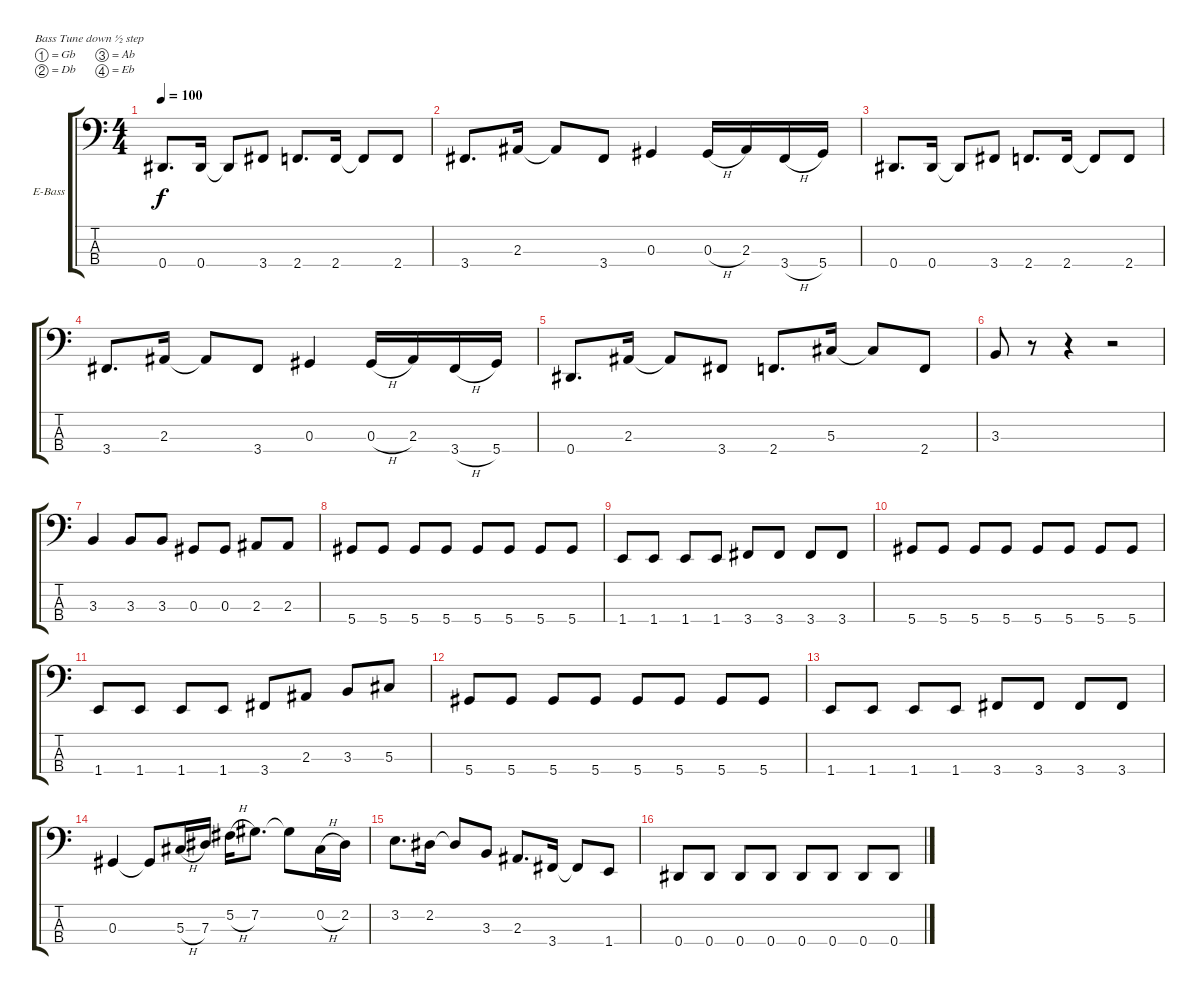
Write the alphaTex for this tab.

\defaultSystemsLayout 4
\bracketExtendMode groupsimilarinstruments
\firstSystemTrackNameOrientation horizontal
\otherSystemsTrackNameOrientation horizontal
\track ("David Ellefson " "E-Bass") {instrument electricbassfinger}
\staff {score tabs}
\tuning (Gb2 Db2 Ab1 Eb1)
\ts (4 4)
\tempo 100
\clef f4
\scale
0.333333
\ks c
0.4.8{d dy f} 0.4.16 0.4{t}.8 3.4.8 2.4.8{d} 2.4.16 2.4{t}.8 2.4.8 |
\scale
0.333333 3.4.8{d} 2.3.16 2.3{t}.8 3.4.8 0.3.4 0.3{h}.16 2.3.16 3.4{h}.16 5.4.16 |
\scale
0.333333 0.4.8{d} 0.4.16 0.4{t}.8 3.4.8 2.4.8{d} 2.4.16 2.4{t}.8 2.4.8 |
\scale
0.333333 3.4.8{d} 2.3.16 2.3{t}.8 3.4.8 0.3.4 0.3{h}.16 2.3.16 3.4{h}.16 5.4.16 |
\scale
0.333333 0.4.8{d} 2.3.16 2.3{t}.8 3.4.8 2.4.8{d} 5.3.16 5.3{t}.8 2.4.8 |
\scale
0.333333 3.3.8 r.8 r.4 r.2 |
\scale
0.333333 3.3.4 3.3.8 3.3.8 0.3.8 0.3.8 2.3.8 2.3.8 |
\scale
0.333333 5.4.8 5.4.8 5.4.8 5.4.8 5.4.8 5.4.8 5.4.8 5.4.8 |
\scale
0.333333 1.4.8 1.4.8 1.4.8 1.4.8 3.4.8 3.4.8 3.4.8 3.4.8 |
\scale
0.333333 5.4.8 5.4.8 5.4.8 5.4.8 5.4.8 5.4.8 5.4.8 5.4.8 |
\scale
0.333333 1.4.8 1.4.8 1.4.8 1.4.8 3.4.8 2.3.8 3.3.8 5.3.8 |
\scale
0.333333 5.4.8 5.4.8 5.4.8 5.4.8 5.4.8 5.4.8 5.4.8 5.4.8 |
\scale
0.333333 1.4.8 1.4.8 1.4.8 1.4.8 3.4.8 3.4.8 3.4.8 3.4.8 |
\scale
0.333333 0.3.4 0.3{t}.8 5.3{h}.16 7.3.16 5.2{h}.16 7.2.8{d} 7.2{t}.8 0.2{h}.16 2.2.16 |
\scale
0.333333 3.2.8{d} 2.2.16 2.2{t}.8 3.3.8 2.3.8{d} 3.4.16 3.4{t}.8 1.4.8 |
\scale
0.333333 0.4.8 0.4.8 0.4.8 0.4.8 0.4.8 0.4.8 0.4.8 0.4.8
